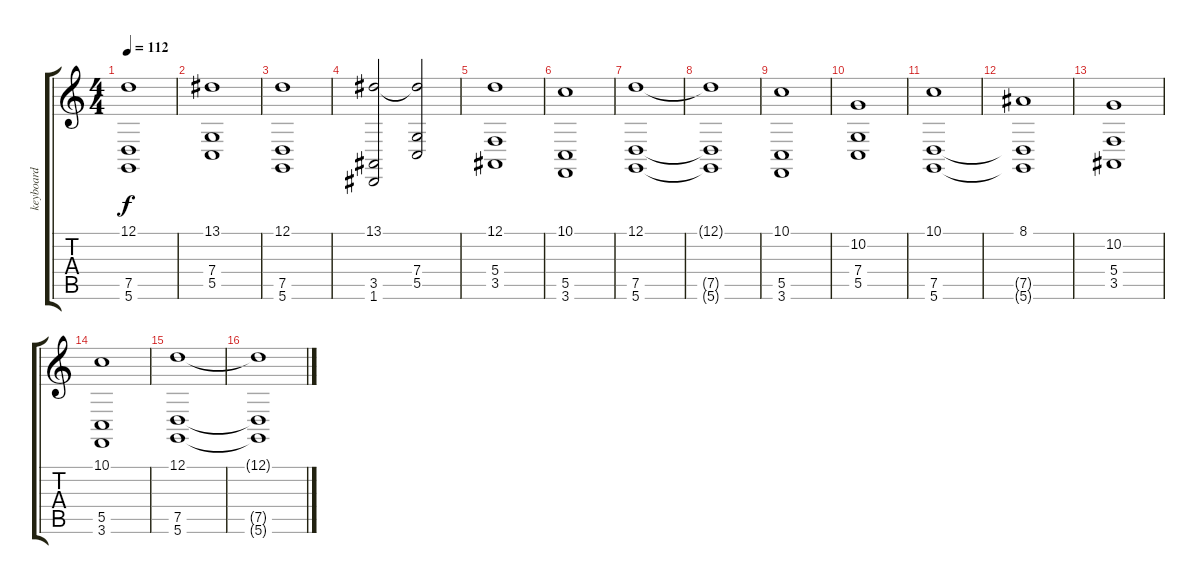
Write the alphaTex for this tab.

\track ("keyboard" "keyboard") {instrument pad7halo}
\staff {score tabs}
\tuning (D4 A3 F3 C3 G2 D2) {hide}
\ts (4 4)
\tempo 112
\clef g2
\ks c
(12.1 7.5 5.6).1{dy f instrument pad7halo} |
(13.1 7.4 5.5).1 |
(12.1 7.5 5.6).1 |
(13.1 3.5 1.6).2 (13.1{t} 7.4 5.5).2 |
(12.1 5.4 3.5).1 |
(10.1 5.5 3.6).1 |
(12.1 7.5 5.6).1 |
(12.1{t} 7.5{t} 5.6{t}).1 |
(10.1 5.5 3.6).1 |
(10.2 7.4 5.5).1 |
(10.1 7.5 5.6).1 |
(8.1 7.5{t} 5.6{t}).1 |
(10.2 5.4 3.5).1 |
(10.1 5.5 3.6).1 |
(12.1 7.5 5.6).1 |
(12.1{t} 7.5{t} 5.6{t}).1
